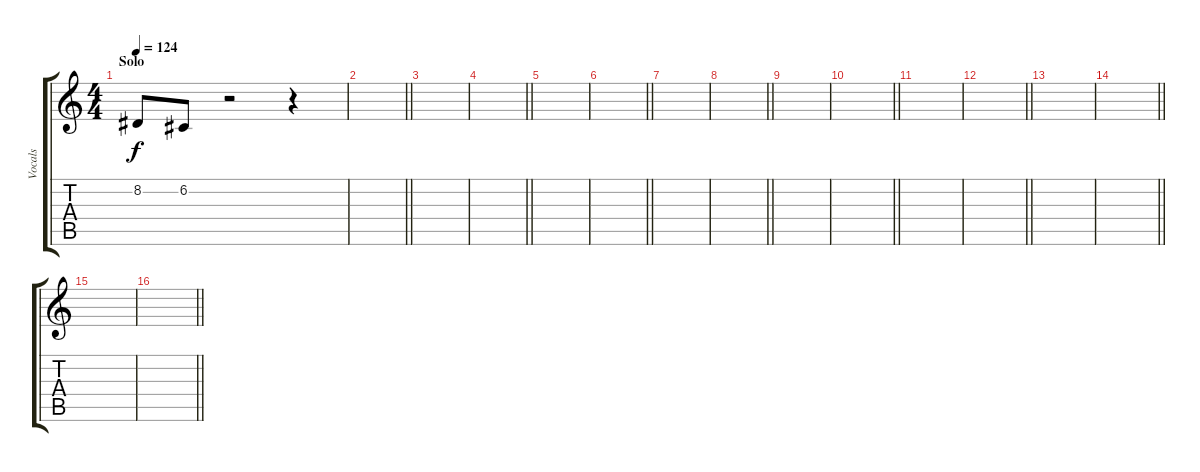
\track ("Vocals" "Vocals") {instrument altosax}
\staff {score tabs}
\tuning (C4 G3 Eb3 Bb2 F2 C2) {hide}
\ts (4 4)
\section ("" "Solo")
\tempo 124
\clef g2
\ks c
8.2{t}.8{dy f} 6.2.8 r.2 r.4 |
\barLineRight lightlight
|
|
\barLineRight lightlight
|
|
\barLineRight lightlight
|
|
\barLineRight lightlight
|
|
\barLineRight lightlight
|
|
\barLineRight lightlight
|
|
\barLineRight lightlight
|
|
\barLineRight lightlight
